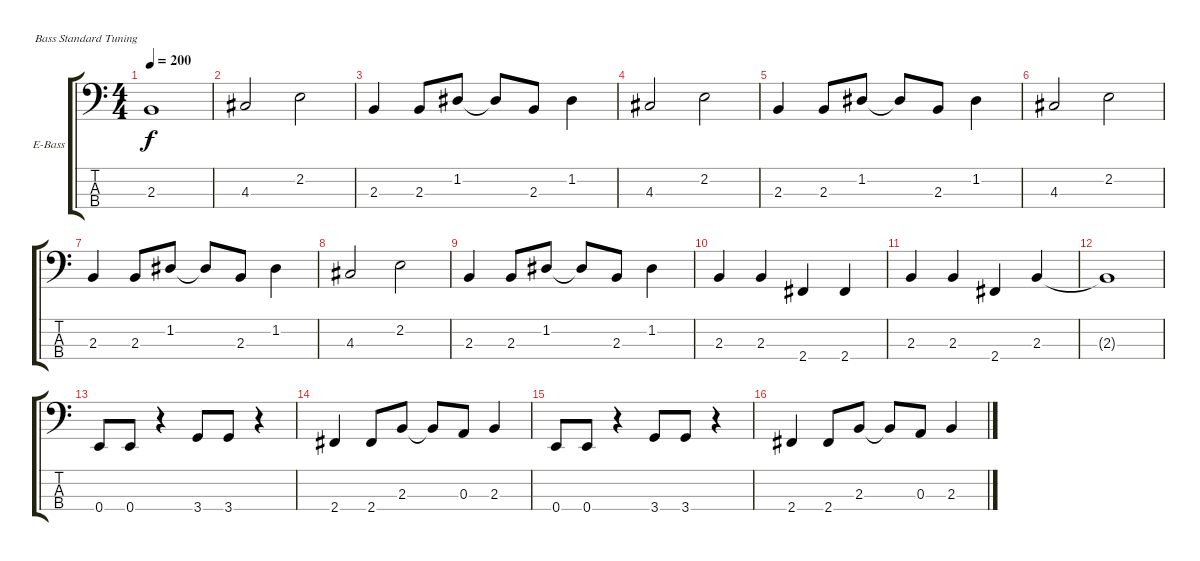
\defaultSystemsLayout 4
\bracketExtendMode groupsimilarinstruments
\firstSystemTrackNameOrientation horizontal
\otherSystemsTrackNameOrientation horizontal
\track ("Electric Bass" "E-Bass") {instrument electricbassfinger}
\staff {score tabs}
\tuning (G2 D2 A1 E1)
\ts (4 4)
\tempo 200
\clef f4
\ks c
2.3{t}.1{dy f} |
4.3.2 2.2.2 |
2.3.4 2.3.8 1.2.8 1.2{t}.8 2.3.8 1.2.4 |
4.3.2 2.2.2 |
2.3.4 2.3.8 1.2.8 1.2{t}.8 2.3.8 1.2.4 |
4.3.2 2.2.2 |
2.3.4 2.3.8 1.2.8 1.2{t}.8 2.3.8 1.2.4 |
4.3.2 2.2.2 |
2.3.4 2.3.8 1.2.8 1.2{t}.8 2.3.8 1.2.4 |
2.3.4 2.3.4 2.4.4 2.4.4 |
2.3.4 2.3.4 2.4.4 2.3.4 |
2.3{t}.1 |
0.4.8 0.4.8 r.4 3.4.8 3.4.8 r.4 |
2.4.4 2.4.8 2.3.8 2.3{t}.8 0.3.8 2.3.4 |
0.4.8 0.4.8 r.4 3.4.8 3.4.8 r.4 |
2.4.4 2.4.8 2.3.8 2.3{t}.8 0.3.8 2.3.4
